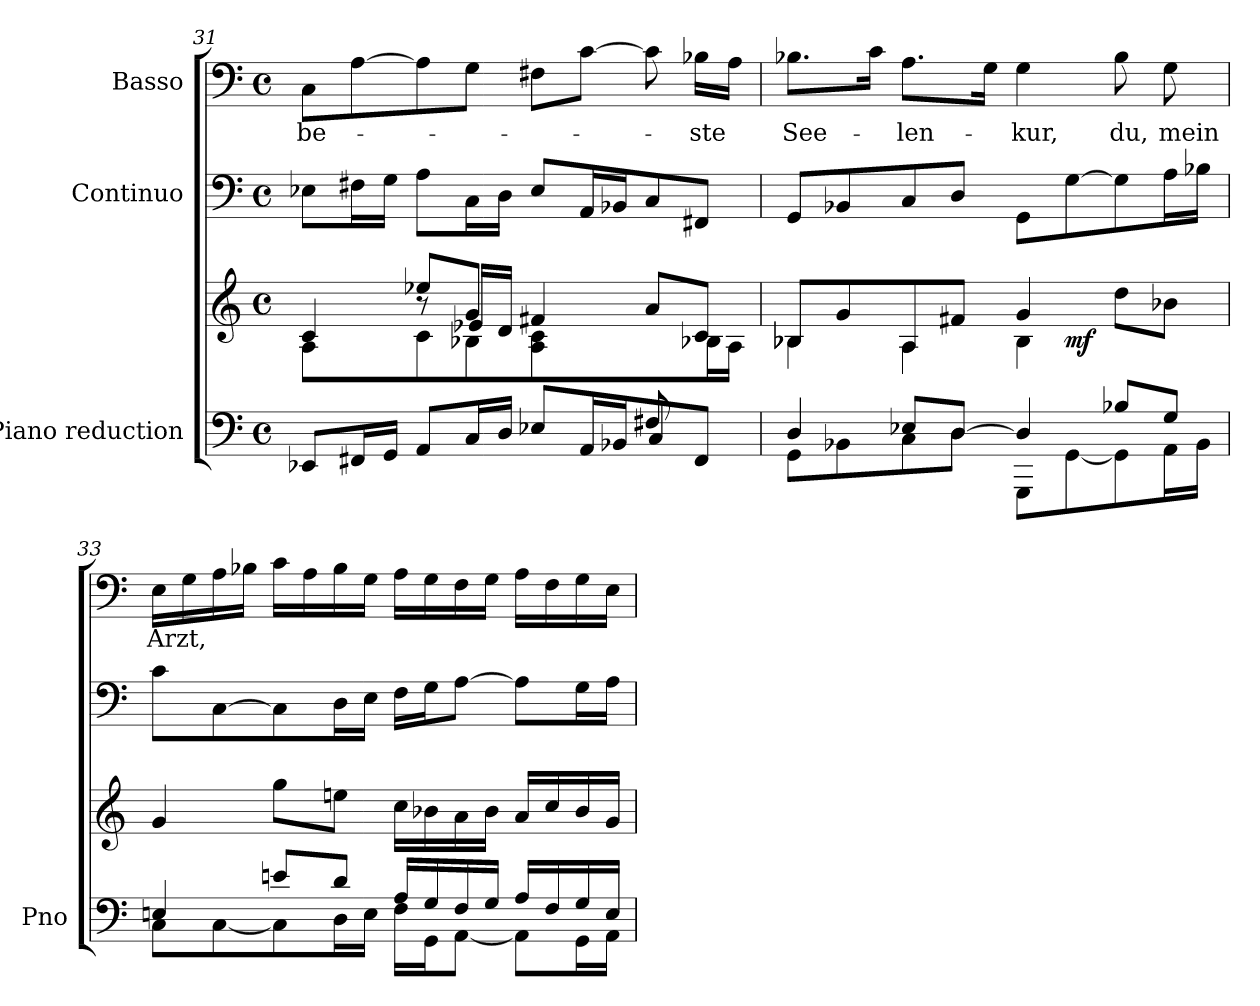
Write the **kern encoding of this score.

**kern	**kern	**dynam	**kern	**kern	**text
*part3	*part3	*part3	*part2	*part1	*part1
*staff4	*staff3	*staff3/4	*staff2	*staff1	*staff1
*I"Piano reduction	*	*	*I"Continuo	*I"Basso	*
*I'Pno	*	*	*	*	*
!!LO:LB:g=z
*clefF4	*clefG2	*	*clefF4	*clefF4	*
*k[]	*k[]	*	*k[]	*k[]	*
*M4/4	*M4/4	*	*M4/4	*M4/4	*
*met(c)	*met(c)	*	*met(c)	*met(c)	*
=31	=31	=31	=31	=31	=31
*^	*^	*	*	*	*
*	*	*	*^	*	*	*	*
!	!	!	!	!	!	!	!	!LO:LY:b
2.ryy	8EE-X/L	4c/	4A\	4ryy	.	8E-X\L	8C\L	be-
.	16FF#X/L	.	.	.	.	16F#X\L	[8A\	.
.	16GG/JJ	.	.	.	.	16G\JJ	.	.
.	8AA/L	8ee-X/L	8c\L	8r	.	8A\L	8A\]	.
.	16C/L	8g/J	8B-X\J	16e-X/LL	.	16C\L	8G\J	.
.	16D/JJ	.	.	16d/JJ	.	16D\JJ	.	.
.	8E-X/L	4f#X/	4A\ 4c\	2ryy	.	8E-/L	8F#X\L	.
.	16AA/L	.	.	.	.	16AA/L	[8c\J	.
.	16BB-X/J	.	.	.	.	16BB-X/J	.	.
8F#X/L	8C/	8a/L	8ryy	.	.	8C/	8c\]	.
!	!	!	!	!	!	!	!	!LO:LY:b
8ryy	8FF#/J	8c/J	16B-X\L	.	.	8FF#X/J	16B-X\LL	ste
.	.	.	16A\JJ	.	.	.	16A\JJ	.
=32	=32	=32	=32	=32	=32	=32	=32	=32
!	!	!	!	!	!	!	!	!LO:LY:b
4D/	8GG\L	8B-X/L	4B-\	2ryy	.	8GG/L	8.B-X\L	See-
.	8BB-X\	8g/	.	.	.	8BB-X/	.	.
.	.	.	.	.	.	.	16c\Jk	.
!	!	!	!	!	!	!	!	!LO:LY:b
8E-X/L	8C\	8A/	4A\	.	.	8C/	8.A\L	len-
[8D/J	8D\J	8f#X/J	.	.	.	8D/J	.	.
.	.	.	.	.	.	.	16G\Jk	.
!	!	!	!	!	!	!	!	!LO:LY:b
4D/]	8GGG\L	4g/	4B-\	8ryy	.	8GG\L	4G\	-kur,
!	!	!	!	!	!LO:DY:b	!	!	!
.	[8GG\	.	.	4.ryy	mf	[8G\	.	.
!	!	!	!	!	!	!	!	!LO:LY:b
8B-X/L	8GG\]	8dd\L	4ryy	.	.	8G\]	8B-\	du,
!	!	!	!	!	!	!	!	!LO:LY:b
8G/J	16AA\L	8b-X\J	.	.	.	16A\L	8G\	mein
.	16BB-\JJ	.	.	.	.	16B-X\JJ	.	.
=33	=33	=33	=33	=33	=33	=33	=33	=33
!	!	!	!	!	!	!	!	!LO:LY:b
*	*	*v	*v	*v	*	*	*	*
4En/	8C\L	4g/	.	8c\L	16E\LL	-Arzt,
.	.	.	.	.	16G\	.
.	[8C\	.	.	[8C\	16A\	.
.	.	.	.	.	16B-X\JJ	.
8en/L	8C\]	8gg\L	.	8C\]	16c\LL	.
.	.	.	.	.	16A\	.
8d/J	16D\L	8een\J	.	16D\L	16B-\	.
.	16E\JJ	.	.	16E\JJ	16G\JJ	.
16A/LL	16F\LL	16cc\LL	.	16F\LL	16A\LL	.
16G/	16GG\J	16b-X\	.	16G\J	16G\	.
16F/	[8AA\J	16a\	.	[8A\J	16F\	.
16G/JJ	.	16b-\JJ	.	.	16G\JJ	.
16A/LL	8AA\L]	16a/LL	.	8A\L]	16A\LL	.
16F/	.	16cc/	.	.	16F\	.
16G/	16GG\L	16b-/	.	16G\L	16G\	.
16E/JJ	16AA\JJ	16g/JJ	.	16A\JJ	16E\JJ	.
*v	*v	*	*	*	*	*
=	=	=	=	=	=
*-	*-	*-	*-	*-	*-
